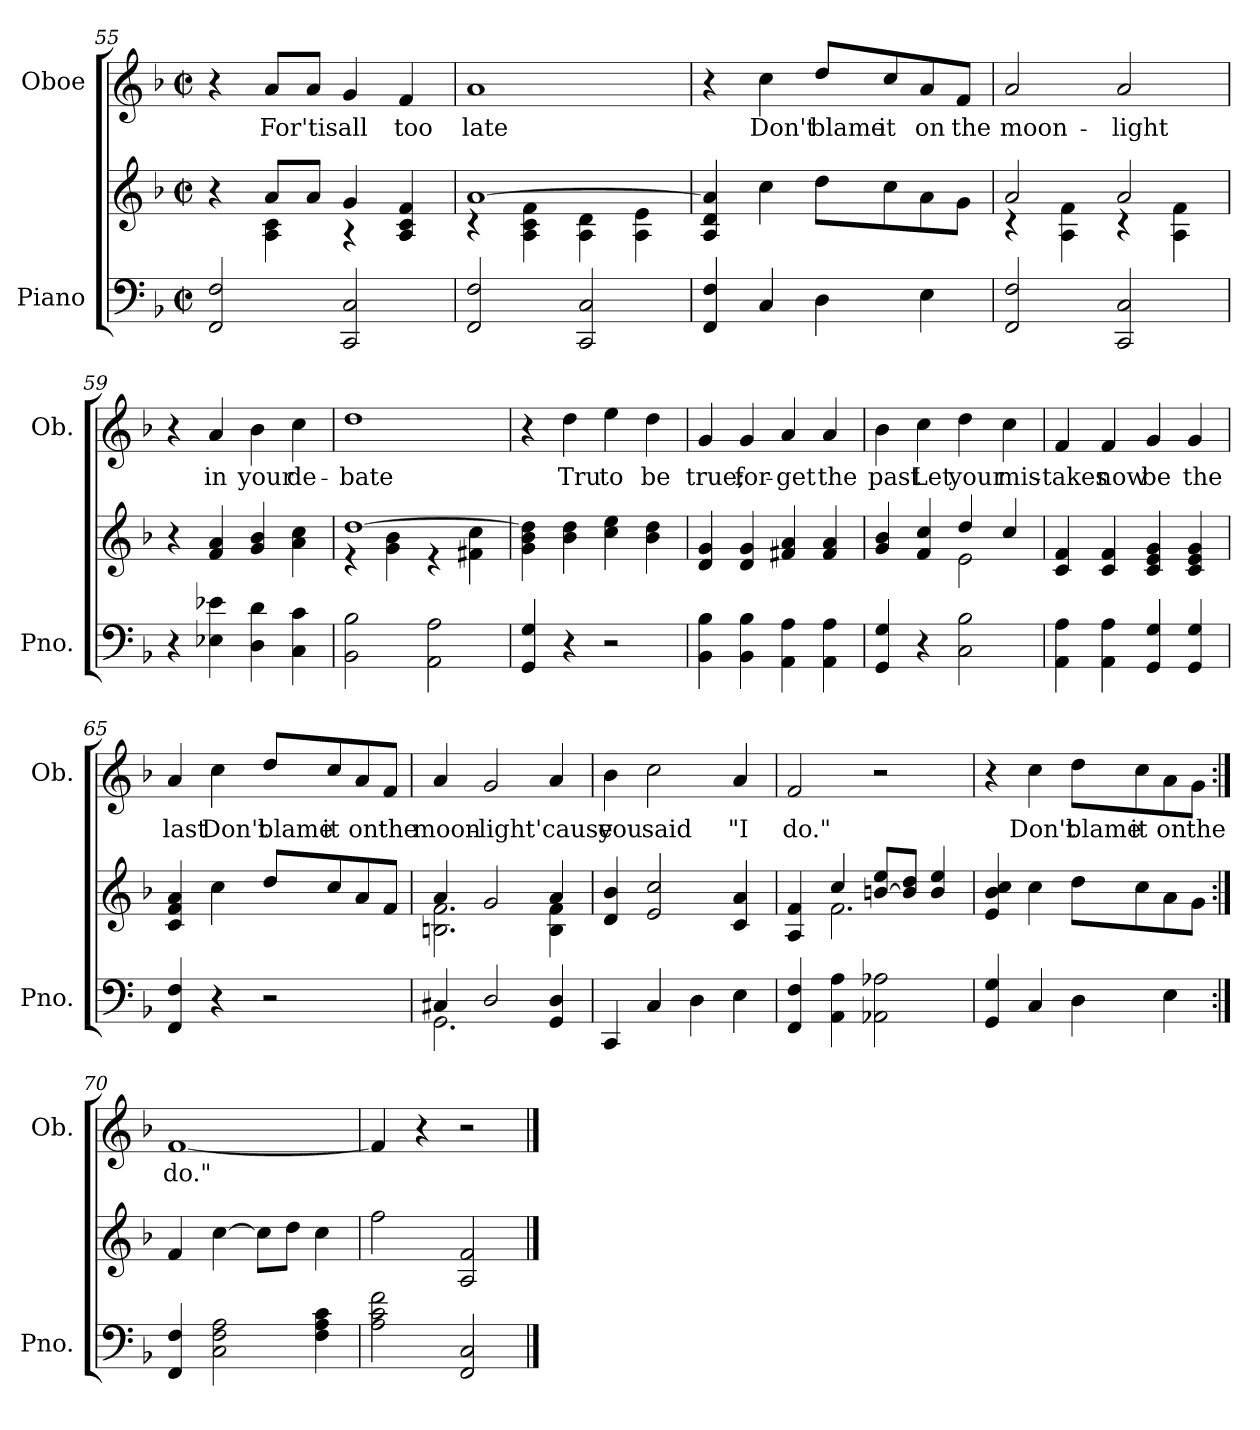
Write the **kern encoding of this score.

**kern	**kern	**kern	**text
*part2	*part2	*part1	*part1
*staff3	*staff2	*staff1	*staff1
*I"Piano	*	*I"Oboe	*
*I'Pno.	*	*I'Ob.	*
*clefF4	*clefG2	*clefG2	*
*k[b-]	*k[b-]	*k[b-]	*
*M2/2	*M2/2	*M2/2	*
*met(c|)	*met(c|)	*met(c|)	*
=55	=55	=55	=55
*	*^	*	*
2FF/ 2F/	4r	4ryy	4r	.
!	!	!	!	!LO:LY:b
.	8a/L	4A\ 4c\	8a/L	For
!	!	!	!	!LO:LY:b
.	8a/J	.	8a/J	'tis
!	!	!	!	!LO:LY:b
2CC/ 2C/	4g/	4r	4g/	all
!	!	!	!	!LO:LY:b
.	4A/ 4c/ 4f/	4ryy	4f/	too
=56	=56	=56	=56	=56
!	!	!	!	!LO:LY:b
2FF/ 2F/	[1a	4r	1a	late
.	.	4A\ 4c\ 4f\	.	.
2CC/ 2C/	.	4A\ 4d\	.	.
.	.	4A\ 4e\	.	.
*	*v	*v	*	*
=57	=57	=57	=57
4FF/ 4F/	4A/ 4d/ 4a/]	4r	.
!	!	!	!LO:LY:b
4C/	4cc\	4cc\	Don't
!	!	!	!LO:LY:b
4D\	8dd\L	8dd/L	blame
!	!	!	!LO:LY:b
.	8cc\	8cc/	it
!	!	!	!LO:LY:b
4E\	8a\	8a/	on
!	!	!	!LO:LY:b
.	8g\J	8f/J	the
!!LO:LB:g=z
=58	=58	=58	=58
*	*^	*	*
!	!	!	!	!LO:LY:b
2FF/ 2F/	2a/	4r	2a/	moon-
.	.	4A\ 4f\	.	.
!	!	!	!	!LO:LY:b
2CC/ 2C/	2a/	4r	2a/	-light
.	.	4A\ 4f\	.	.
*	*v	*v	*	*
=59	=59	=59	=59
4r	4r	4r	.
!	!	!	!LO:LY:b
4E-X\ 4e-X\	4f/ 4a/	4a/	in
!	!	!	!LO:LY:b
4D\ 4d\	4g/ 4b-/	4b-\	your
!	!	!	!LO:LY:b
4C\ 4c\	4a\ 4cc\	4cc\	de-
=60	=60	=60	=60
*	*^	*	*
!	!	!	!	!LO:LY:b
2BB-\ 2B-\	[1dd	4r	1dd	-bate
.	.	4g\ 4b-\	.	.
2AA\ 2A\	.	4r	.	.
.	.	4f#X\ 4cc\	.	.
*	*v	*v	*	*
=61	=61	=61	=61
4GG/ 4G/	4g\ 4b-\ 4dd\]	4r	.
!	!	!	!LO:LY:b
4r	4b-\ 4dd\	4dd\	Tru
!	!	!	!LO:LY:b
2r	4cc\ 4ee\	4ee\	to
!	!	!	!LO:LY:b
.	4b-\ 4dd\	4dd\	be
=62	=62	=62	=62
!	!	!	!LO:LY:b
4BB-\ 4B-\	4d/ 4g/	4g/	true;
!	!	!	!LO:LY:b
4BB-\ 4B-\	4d/ 4g/	4g/	for-
!	!	!	!LO:LY:b
4AA\ 4A\	4f#X/ 4a/	4a/	-get
!	!	!	!LO:LY:b
4AA\ 4A\	4f#/ 4a/	4a/	the
=63	=63	=63	=63
*	*^	*	*
!	!	!	!	!LO:LY:b
4GG/ 4G/	4g/ 4b-/	2ryy	4b-\	past
!	!	!	!	!LO:LY:b
4r	4f/ 4cc/	.	4cc\	Let
!	!	!	!	!LO:LY:b
2C\ 2B-\	4dd/	2e\	4dd\	your
!	!	!	!	!LO:LY:b
.	4cc/	.	4cc\	mis-
*	*v	*v	*	*
!!LO:PB:g=z
=64	=64	=64	=64
!	!	!	!LO:LY:b
4AA\ 4A\	4c/ 4f/	4f/	-takes
!	!	!	!LO:LY:b
4AA\ 4A\	4c/ 4f/	4f/	now
!	!	!	!LO:LY:b
4GG/ 4G/	4c/ 4e/ 4g/	4g/	be
!	!	!	!LO:LY:b
4GG/ 4G/	4c/ 4e/ 4g/	4g/	the
=65	=65	=65	=65
!	!	!	!LO:LY:b
4FF/ 4F/	4c/ 4f/ 4a/	4a/	last
!	!	!	!LO:LY:b
4r	4cc\	4cc\	Don't
!	!	!	!LO:LY:b
2r	8dd/L	8dd/L	blame
!	!	!	!LO:LY:b
.	8cc/	8cc/	it
!	!	!	!LO:LY:b
.	8a/	8a/	on
!	!	!	!LO:LY:b
.	8f/J	8f/J	the
=66	=66	=66	=66
*^	*^	*	*
!	!	!	!	!	!LO:LY:b
4C#X/	2.GG\	4a/	2.Bn\ 2.f\	4a/	moon-
!	!	!	!	!	!LO:LY:b
2D/	.	2g/	.	2g/	-light
!	!	!	!	!	!LO:LY:b
4GG/ 4D/	4ryy	4a/	4B\ 4f\	4a/	'cause
=67	=67	=67	=67	=67	=67
!	!	!	!	!	!LO:LY:b
*v	*v	*	*	*	*
*	*v	*v	*	*
4CC/	4d/ 4b-/	4b-\	you
!	!	!	!LO:LY:b
4C/	2e/ 2cc/	2cc\	said
4D\	.	.	.
!	!	!	!LO:LY:b
4E\	4c/ 4a/	4a/	"I
=68	=68	=68	=68
*	*^	*	*
!	!	!	!	!LO:LY:b
4FF/ 4F/	4A/ 4f/	4ryy	2f/	do."
4AA\ 4A\	4cc/	2.f\	.	.
2AA-X\ 2A-X\	[8bn/ 8ee/L	.	2r	.
.	8b/] 8dd/J	.	.	.
.	4b/ 4ee/	.	.	.
*	*v	*v	*	*
!!LO:LB:g=z
=69	=69	=69	=69
4GG/ 4G/	4e/ 4b-/ 4cc/	4r	.
!	!	!	!LO:LY:b
4C/	4cc\	4cc\	Don't
!	!	!	!LO:LY:b
4D\	8dd\L	8dd\L	blame
!	!	!	!LO:LY:b
.	8cc\	8cc\	it
!	!	!	!LO:LY:b
4E\	8a\	8a\	on
!	!	!	!LO:LY:b
.	8g\J	8g\J	the
=70:|!	=70:|!	=70:|!	=70:|!
!	!	!	!LO:LY:b
4FF/ 4F/	4f/	[1f	do."
2C\ 2F\ 2A\	[4cc\	.	.
.	8cc\L]	.	.
.	8dd\J	.	.
4F\ 4A\ 4c\	4cc\	.	.
=71	=71	=71	=71
2A\ 2c\ 2f\	2ff\	4f/]	.
.	.	4r	.
2FF/ 2C/	2A/ 2f/	2r	.
==	==	==	==
*-	*-	*-	*-
